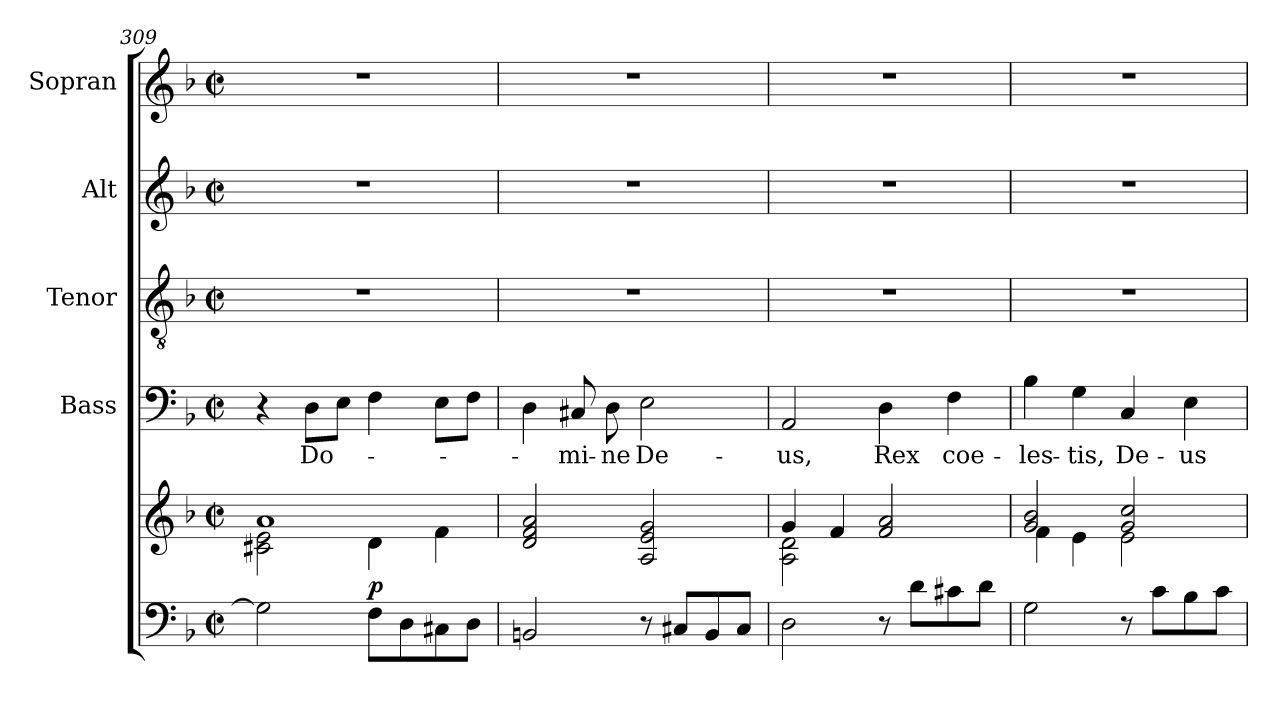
**kern	**kern	**dynam	**kern	**text	**kern	**kern	**kern
*part5	*part5	*part5	*part4	*part4	*part3	*part2	*part1
*staff6	*staff5	*staff5/6	*staff4	*staff4	*staff3	*staff2	*staff1
*	*	*	*I"Bass	*	*I"Tenor	*I"Alt	*I"Sopran
*	*	*	*I'B.	*	*I'T.	*I'A.	*I'S.
*clefF4	*clefG2	*	*clefF4	*	*clefGv2	*clefG2	*clefG2
*k[b-]	*k[b-]	*	*k[b-]	*	*k[b-]	*k[b-]	*k[b-]
*F:	*F:	*	*F:	*	*F:	*F:	*F:
*M2/2	*M2/2	*	*M2/2	*	*M2/2	*M2/2	*M2/2
*met(c|)	*met(c|)	*	*met(c|)	*	*met(c|)	*met(c|)	*met(c|)
=309	=309	=309	=309	=309	=309	=309	=309
*	*^	*	*	*	*	*	*
2G\]	1a	2c#X\ 2e\	.	4r	.	1r	1r	1r
!	!	!	!	!	!LO:LY:b	!	!	!
.	.	.	.	8D\L	Do-	.	.	.
.	.	.	.	8E\J	.	.	.	.
!	!	!	!LO:DY:a=2	!	!	!	!	!
8F\L	.	4d\	p	4F\	.	.	.	.
8D\	.	.	.	.	.	.	.	.
8C#X\	.	4f\	.	8E\L	.	.	.	.
8D\J	.	.	.	8F\J	.	.	.	.
*	*v	*v	*	*	*	*	*	*
=310	=310	=310	=310	=310	=310	=310	=310
2BBn/	2d/ 2f/ 2a/	.	4D\	.	1r	1r	1r
!	!	!	!	!LO:LY:b	!	!	!
.	.	.	8C#X/	-mi-	.	.	.
!	!	!	!	!LO:LY:b	!	!	!
.	.	.	8D\	-ne	.	.	.
!	!	!	!	!LO:LY:b	!	!	!
8r	2A/ 2e/ 2g/	.	2E\	De-	.	.	.
8C#X/L	.	.	.	.	.	.	.
8BB/	.	.	.	.	.	.	.
8C#/J	.	.	.	.	.	.	.
!!LO:PB:g=z
=311	=311	=311	=311	=311	=311	=311	=311
*	*^	*	*	*	*	*	*
!	!	!	!	!	!LO:LY:b	!	!	!
2D\	4g/	2A\ 2d\	.	2AA/	-us,	1r	1r	1r
.	4f/	.	.	.	.	.	.	.
!	!	!	!	!	!LO:LY:b	!	!	!
8r	2f/ 2a/	2ryy	.	4D\	Rex	.	.	.
8d\L	.	.	.	.	.	.	.	.
!	!	!	!	!	!LO:LY:b	!	!	!
8c#X\	.	.	.	4F\	coe-	.	.	.
8d\J	.	.	.	.	.	.	.	.
=312	=312	=312	=312	=312	=312	=312	=312	=312
!	!	!	!	!	!LO:LY:b	!	!	!
2G\	2g/ 2b-/	4f\	.	4B-\	-les-	1r	1r	1r
!	!	!	!	!	!LO:LY:b	!	!	!
.	.	4e\	.	4G\	-tis,	.	.	.
!	!	!	!	!	!LO:LY:b	!	!	!
8r	2g/ 2cc/	2e\	.	4C/	De-	.	.	.
8c\L	.	.	.	.	.	.	.	.
!	!	!	!	!	!LO:LY:b	!	!	!
8B-\	.	.	.	4E\	-us	.	.	.
8c\J	.	.	.	.	.	.	.	.
*	*v	*v	*	*	*	*	*	*
=	=	=	=	=	=	=	=
*-	*-	*-	*-	*-	*-	*-	*-
